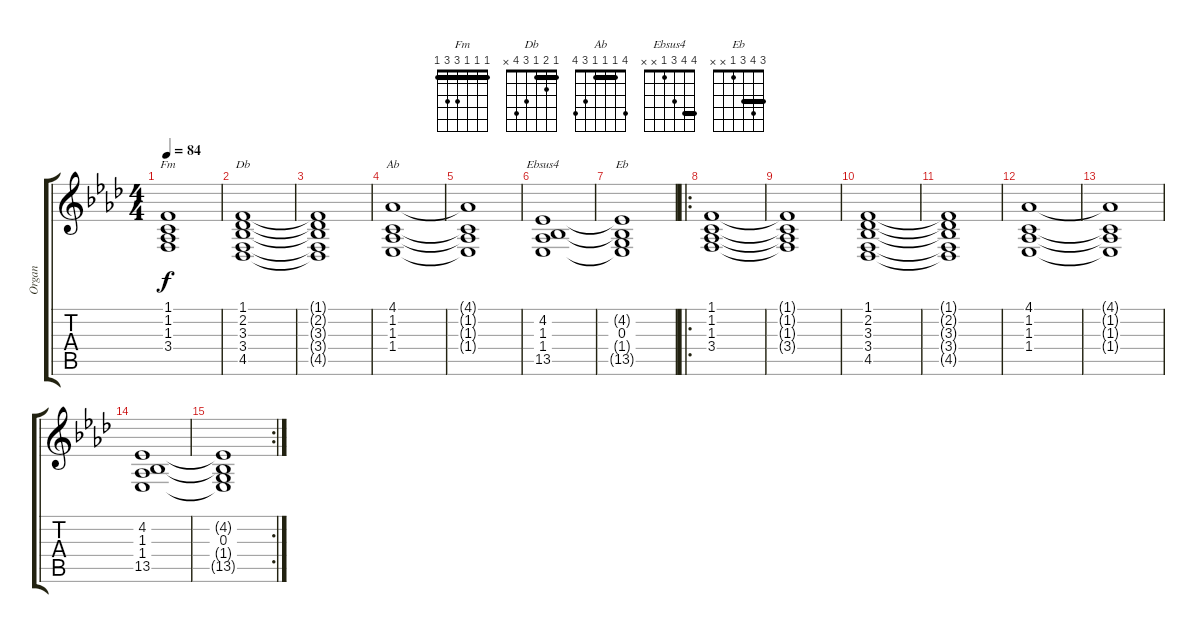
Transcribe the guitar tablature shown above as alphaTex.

\track ("Organ" "Organ") {instrument drawbarorgan}
\staff {score tabs}
\tuning (E4 B3 G3 D3 A2 E2) {hide}
\chord ("Fm" 1 1 1 3 3 1) {barre 1}
\chord ("Db" 1 2 1 3 4 x) {barre 1}
\chord ("Ab" 4 1 1 1 3 4) {barre 1}
\chord ("Ebsus4" 4 4 3 1 x x) {barre 4}
\chord ("Eb" 3 4 3 1 x x) {barre 3}
\ts (4 4)
\tempo 84
\clef g2
\ks ab
(1.1{t} 1.2{t} 1.3{t} 3.4{t}).1{ch "Fm" dy f} |
(1.1 2.2 3.3 3.4 4.5).1{ch "Db"} |
(1.1{t} 2.2{t} 3.3{t} 3.4{t} 4.5{t}).1 |
(4.1 1.2 1.3 1.4).1{ch "Ab"} |
(4.1{t} 1.2{t} 1.3{t} 1.4{t}).1 |
(4.2 1.3 1.4 13.5).1{ch "Ebsus4"} |
(4.2{t} 0.3 1.4{t} 13.5{t}).1{ch "Eb"} |
\ro
(1.1 1.2 1.3 3.4).1 |
(1.1{t} 1.2{t} 1.3{t} 3.4{t}).1 |
(1.1 2.2 3.3 3.4 4.5).1 |
(1.1{t} 2.2{t} 3.3{t} 3.4{t} 4.5{t}).1 |
(4.1 1.2 1.3 1.4).1 |
(4.1{t} 1.2{t} 1.3{t} 1.4{t}).1 |
(4.2 1.3 1.4 13.5).1 |
\rc 2
(4.2{t} 0.3 1.4{t} 13.5{t}).1
